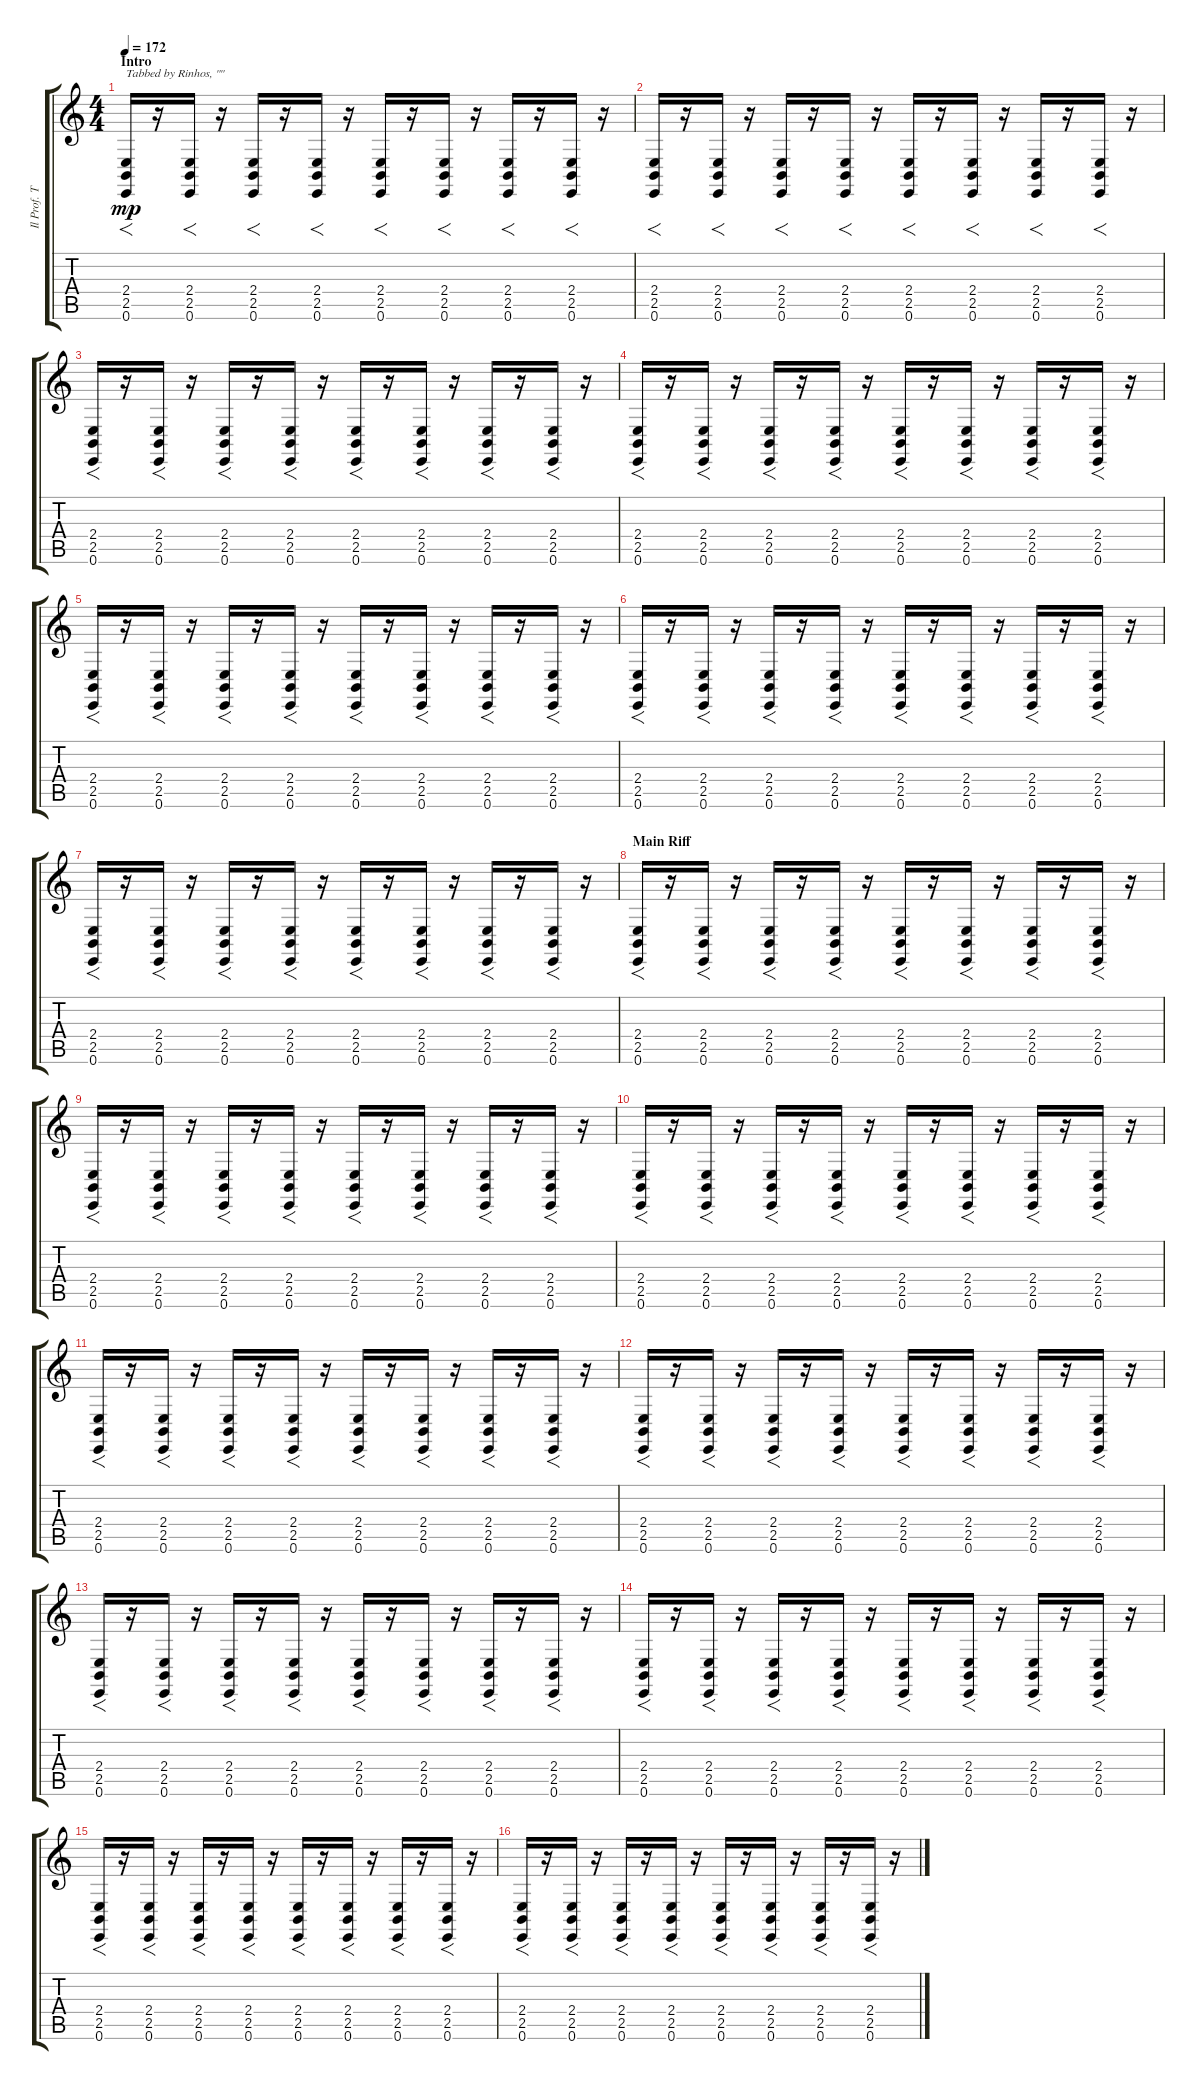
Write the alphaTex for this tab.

\track ("Il Prof. Tetro (Keyboard 1)" "Il Prof. T") {instrument lead1square}
\staff {score tabs}
\tuning (E4 B3 G3 D3 A2 E2) {hide}
\ts (4 4)
\section ("" "Intro")
\tempo 172
\clef g2
\ks c
(2.4 2.5 0.6).16{f txt "Tabbed by Rinhos, \"\"" dy mp instrument lead1square} r.16 (2.4 2.5 0.6).16{f} r.16 (2.4 2.5 0.6).16{f} r.16 (2.4 2.5 0.6).16{f} r.16 (2.4 2.5 0.6).16{f} r.16 (2.4 2.5 0.6).16{f} r.16 (2.4 2.5 0.6).16{f} r.16 (2.4 2.5 0.6).16{f} r.16 |
(2.4 2.5 0.6).16{f} r.16 (2.4 2.5 0.6).16{f} r.16 (2.4 2.5 0.6).16{f} r.16 (2.4 2.5 0.6).16{f} r.16 (2.4 2.5 0.6).16{f} r.16 (2.4 2.5 0.6).16{f} r.16 (2.4 2.5 0.6).16{f} r.16 (2.4 2.5 0.6).16{f} r.16 |
(2.4 2.5 0.6).16{f} r.16 (2.4 2.5 0.6).16{f} r.16 (2.4 2.5 0.6).16{f} r.16 (2.4 2.5 0.6).16{f} r.16 (2.4 2.5 0.6).16{f} r.16 (2.4 2.5 0.6).16{f} r.16 (2.4 2.5 0.6).16{f} r.16 (2.4 2.5 0.6).16{f} r.16 |
(2.4 2.5 0.6).16{f} r.16 (2.4 2.5 0.6).16{f} r.16 (2.4 2.5 0.6).16{f} r.16 (2.4 2.5 0.6).16{f} r.16 (2.4 2.5 0.6).16{f} r.16 (2.4 2.5 0.6).16{f} r.16 (2.4 2.5 0.6).16{f} r.16 (2.4 2.5 0.6).16{f} r.16 |
(2.4 2.5 0.6).16{f} r.16 (2.4 2.5 0.6).16{f} r.16 (2.4 2.5 0.6).16{f} r.16 (2.4 2.5 0.6).16{f} r.16 (2.4 2.5 0.6).16{f} r.16 (2.4 2.5 0.6).16{f} r.16 (2.4 2.5 0.6).16{f} r.16 (2.4 2.5 0.6).16{f} r.16 |
(2.4 2.5 0.6).16{f} r.16 (2.4 2.5 0.6).16{f} r.16 (2.4 2.5 0.6).16{f} r.16 (2.4 2.5 0.6).16{f} r.16 (2.4 2.5 0.6).16{f} r.16 (2.4 2.5 0.6).16{f} r.16 (2.4 2.5 0.6).16{f} r.16 (2.4 2.5 0.6).16{f} r.16 |
(2.4 2.5 0.6).16{f} r.16 (2.4 2.5 0.6).16{f} r.16 (2.4 2.5 0.6).16{f} r.16 (2.4 2.5 0.6).16{f} r.16 (2.4 2.5 0.6).16{f} r.16 (2.4 2.5 0.6).16{f} r.16 (2.4 2.5 0.6).16{f} r.16 (2.4 2.5 0.6).16{f} r.16 |
\section ("" "Main Riff")
(2.4 2.5 0.6).16{f} r.16 (2.4 2.5 0.6).16{f} r.16 (2.4 2.5 0.6).16{f} r.16 (2.4 2.5 0.6).16{f} r.16 (2.4 2.5 0.6).16{f} r.16 (2.4 2.5 0.6).16{f} r.16 (2.4 2.5 0.6).16{f} r.16 (2.4 2.5 0.6).16{f} r.16 |
(2.4 2.5 0.6).16{f} r.16 (2.4 2.5 0.6).16{f} r.16 (2.4 2.5 0.6).16{f} r.16 (2.4 2.5 0.6).16{f} r.16 (2.4 2.5 0.6).16{f} r.16 (2.4 2.5 0.6).16{f} r.16 (2.4 2.5 0.6).16{f} r.16 (2.4 2.5 0.6).16{f} r.16 |
(2.4 2.5 0.6).16{f} r.16 (2.4 2.5 0.6).16{f} r.16 (2.4 2.5 0.6).16{f} r.16 (2.4 2.5 0.6).16{f} r.16 (2.4 2.5 0.6).16{f} r.16 (2.4 2.5 0.6).16{f} r.16 (2.4 2.5 0.6).16{f} r.16 (2.4 2.5 0.6).16{f} r.16 |
(2.4 2.5 0.6).16{f} r.16 (2.4 2.5 0.6).16{f} r.16 (2.4 2.5 0.6).16{f} r.16 (2.4 2.5 0.6).16{f} r.16 (2.4 2.5 0.6).16{f} r.16 (2.4 2.5 0.6).16{f} r.16 (2.4 2.5 0.6).16{f} r.16 (2.4 2.5 0.6).16{f} r.16 |
(2.4 2.5 0.6).16{f} r.16 (2.4 2.5 0.6).16{f} r.16 (2.4 2.5 0.6).16{f} r.16 (2.4 2.5 0.6).16{f} r.16 (2.4 2.5 0.6).16{f} r.16 (2.4 2.5 0.6).16{f} r.16 (2.4 2.5 0.6).16{f} r.16 (2.4 2.5 0.6).16{f} r.16 |
(2.4 2.5 0.6).16{f} r.16 (2.4 2.5 0.6).16{f} r.16 (2.4 2.5 0.6).16{f} r.16 (2.4 2.5 0.6).16{f} r.16 (2.4 2.5 0.6).16{f} r.16 (2.4 2.5 0.6).16{f} r.16 (2.4 2.5 0.6).16{f} r.16 (2.4 2.5 0.6).16{f} r.16 |
(2.4 2.5 0.6).16{f} r.16 (2.4 2.5 0.6).16{f} r.16 (2.4 2.5 0.6).16{f} r.16 (2.4 2.5 0.6).16{f} r.16 (2.4 2.5 0.6).16{f} r.16 (2.4 2.5 0.6).16{f} r.16 (2.4 2.5 0.6).16{f} r.16 (2.4 2.5 0.6).16{f} r.16 |
(2.4 2.5 0.6).16{f} r.16 (2.4 2.5 0.6).16{f} r.16 (2.4 2.5 0.6).16{f} r.16 (2.4 2.5 0.6).16{f} r.16 (2.4 2.5 0.6).16{f} r.16 (2.4 2.5 0.6).16{f} r.16 (2.4 2.5 0.6).16{f} r.16 (2.4 2.5 0.6).16{f} r.16 |
(2.4 2.5 0.6).16{f} r.16 (2.4 2.5 0.6).16{f} r.16 (2.4 2.5 0.6).16{f} r.16 (2.4 2.5 0.6).16{f} r.16 (2.4 2.5 0.6).16{f} r.16 (2.4 2.5 0.6).16{f} r.16 (2.4 2.5 0.6).16{f} r.16 (2.4 2.5 0.6).16{f} r.16
